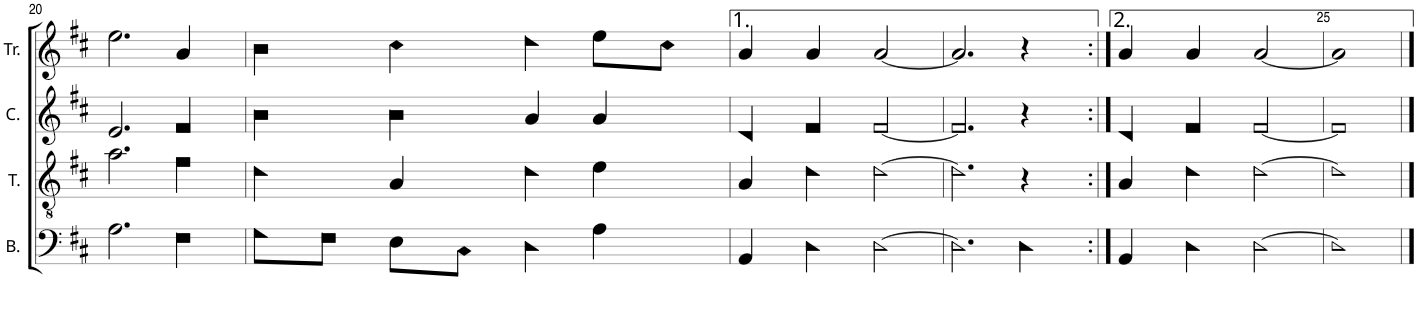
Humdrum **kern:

**kern	**kern	**kern	**kern
*part4	*part3	*part2	*part1
*staff4	*staff3	*staff2	*staff1
*I"B.	*I"T.	*I"C.	*I"Tr.
*I'B.	*I'T.	*I'C.	*I'Tr.
!!LO:PB:g=z
*clefF4	*clefGv2	*clefG2	*clefG2
*k[f#c#]	*k[f#c#]	*k[f#c#]	*k[f#c#]
*M4/4	*M4/4	*M4/4	*M4/4
*met(c)	*met(c)	*met(c)	*met(c)
=20	=20	=20	=20
2.A!\	2.a!\	2.e!/	2.ee!\
4F#!\	4f#!\	4f#!/	4a!/
=21	=21	=21	=21
8G!\L	4d!\	4b!\	4b!\
8F#!\J	.	.	.
8E!\L	4A!/	4b!\	4cc#!\
8C#!\J	.	.	.
4D!\	4d!\	4a!/	4dd!\
4A!\	4e!\	4a!/	8ee!\L
.	.	.	8cc#!\J
=22	=22	=22	=22
4AA!/	4A!/	4d!/	4a!/
4D!\	4d!\	4f#!/	4a!/
[2D!\	[2d!\	[2f#!/	[2a!/
=23	=23	=23	=23
2.D!\]	2.d!\]	2.f#!/]	2.a!/]
4D!\	4r	4r	4r
=24:|!	=24:|!	=24:|!	=24:|!
4AA!/	4A!/	4d!/	4a!/
4D!\	4d!\	4f#!/	4a!/
[2D!\	[2d!\	[2f#!/	[2a!/
=25	=25	=25	=25
1D!]	1d!]	1f#!]	1a!]
==	==	==	==
*-	*-	*-	*-
